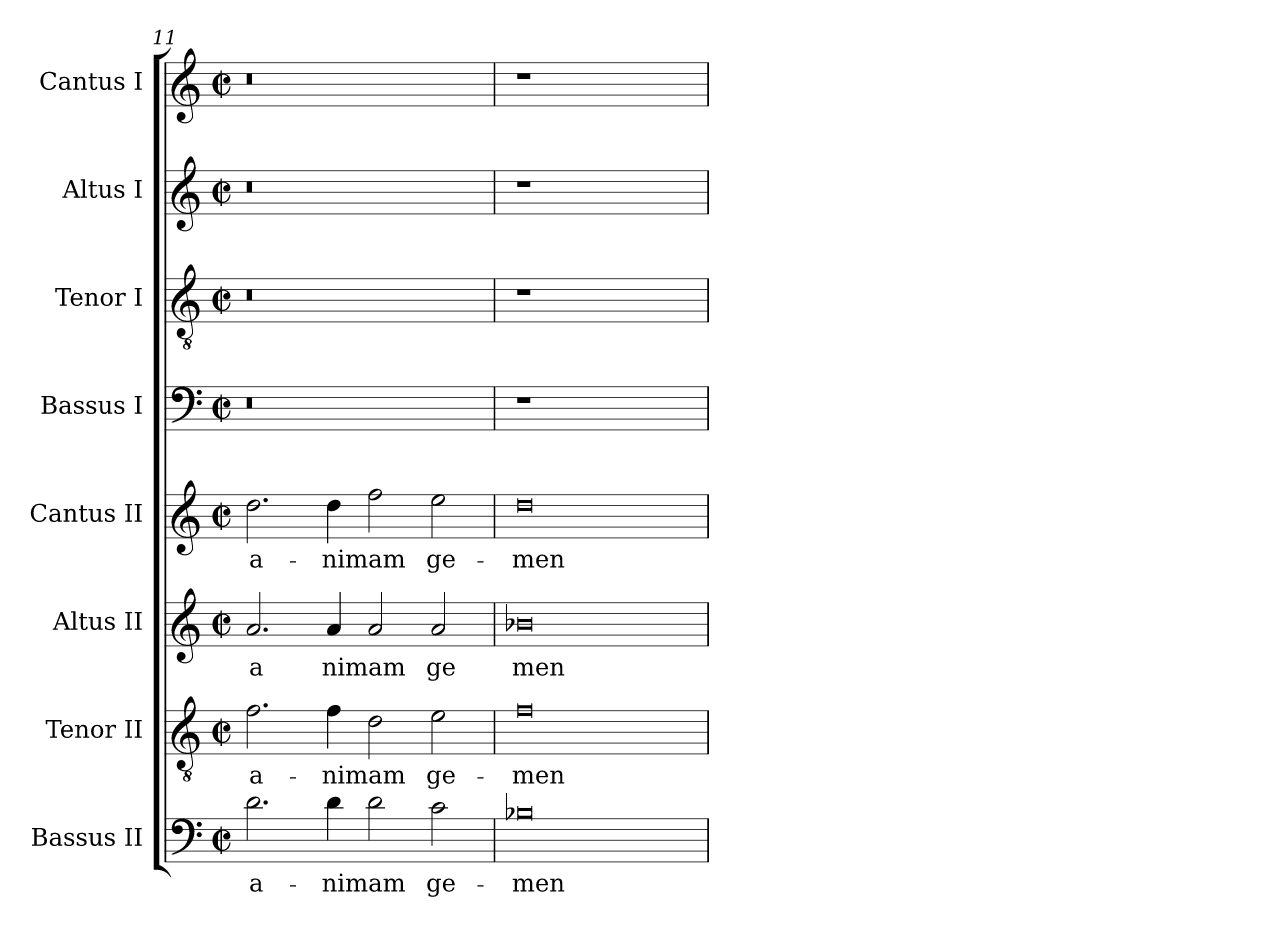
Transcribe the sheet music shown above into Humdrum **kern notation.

**kern	**text	**kern	**text	**kern	**text	**kern	**text	**kern	**kern	**kern	**kern
*part8	*part8	*part7	*part7	*part6	*part6	*part5	*part5	*part4	*part3	*part2	*part1
*staff8	*staff8	*staff7	*staff7	*staff6	*staff6	*staff5	*staff5	*staff4	*staff3	*staff2	*staff1
*I"Bassus II	*	*I"Tenor II	*	*I"Altus II	*	*I"Cantus II	*	*I"Bassus I	*I"Tenor I	*I"Altus I	*I"Cantus I
*clefF4	*	*clefGv2	*	*clefG2	*	*clefG2	*	*clefF4	*clefGv2	*clefG2	*clefG2
*M2/2	*	*M2/2	*	*M2/2	*	*M2/2	*	*M2/2	*M2/2	*M2/2	*M2/2
*met(c|)	*	*met(c|)	*	*met(c|)	*	*met(c|)	*	*met(c|)	*met(c|)	*met(c|)	*met(c|)
=11	=11	=11	=11	=11	=11	=11	=11	=11	=11	=11	=11
!	!LO:LY:b:cj	!	!LO:LY:b:cj	!	!LO:LY:b:cj	!	!LO:LY:b:cj	!	!	!	!
2.d\	a-	2.f\	a-	2.a/	a	2.dd\	a-	0r	0r	0r	0r
!	!LO:LY:b	!	!LO:LY:b	!	!LO:LY:b	!	!LO:LY:b	!	!	!	!
4d\	-nimam	4f\	-nimam	4a/	nimam	4dd\	-nimam	.	.	.	.
2d\	.	2d\	.	2a/	.	2ff\	.	.	.	.	.
!	!LO:LY:b:cj	!	!LO:LY:b:cj	!	!LO:LY:b:cj	!	!LO:LY:b:cj	!	!	!	!
2c\	ge-	2e\	ge-	2a/	ge	2ee\	ge-	.	.	.	.
=12	=12	=12	=12	=12	=12	=12	=12	=12	=12	=12	=12
!	!LO:LY:b:cj	!	!LO:LY:b:cj	!	!LO:LY:b:cj	!	!LO:LY:b:cj	!	!	!	!
0B-X	-men-	0f	-men-	0b-X	men	0dd	-men-	1r	1r	1r	1r
.	.	.	.	.	.	.	.	1ryy	1ryy	1ryy	1ryy
=	=	=	=	=	=	=	=	=	=	=	=
*-	*-	*-	*-	*-	*-	*-	*-	*-	*-	*-	*-
